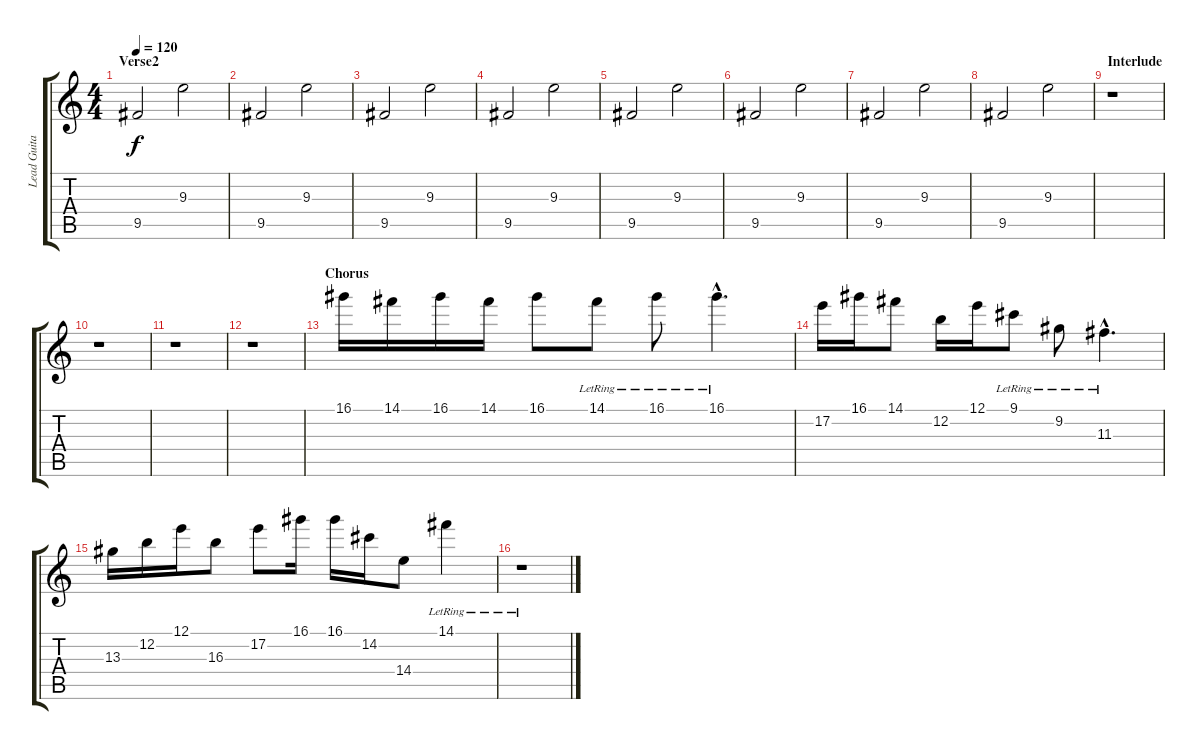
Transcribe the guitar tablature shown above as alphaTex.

\track ("Lead Guitar" "Lead Guita") {instrument overdrivenguitar}
\staff {score tabs}
\tuning (E4 B3 G3 D3 A2 E2) {hide}
\ts (4 4)
\section ("" "Verse2")
\tempo 120
\clef g2
\ks c
9.5.2{dy f} 9.3.2 |
9.5.2 9.3.2 |
9.5.2 9.3.2 |
9.5.2 9.3.2 |
9.5.2 9.3.2 |
9.5.2 9.3.2 |
9.5.2 9.3.2 |
9.5.2 9.3.2 |
\section ("" "Interlude")
r.1 |
r.1 |
r.1 |
r.1 |
\section ("" "Chorus")
16.1.16 14.1.16 16.1.16 14.1.16 16.1.8 14.1{lr}.8 16.1{lr}.8 16.1{hac lr}.4{d} |
17.2.16 16.1.16 14.1.8 12.2.16 12.1.16 9.1{lr}.8 9.2{lr}.8 11.3{hac lr}.4{d} |
13.3.16 12.2.16 12.1.16 16.3.8 17.2.8 16.1.16 16.1.16 14.2.16 14.4.8 14.1{lr}.4 |
r.1
